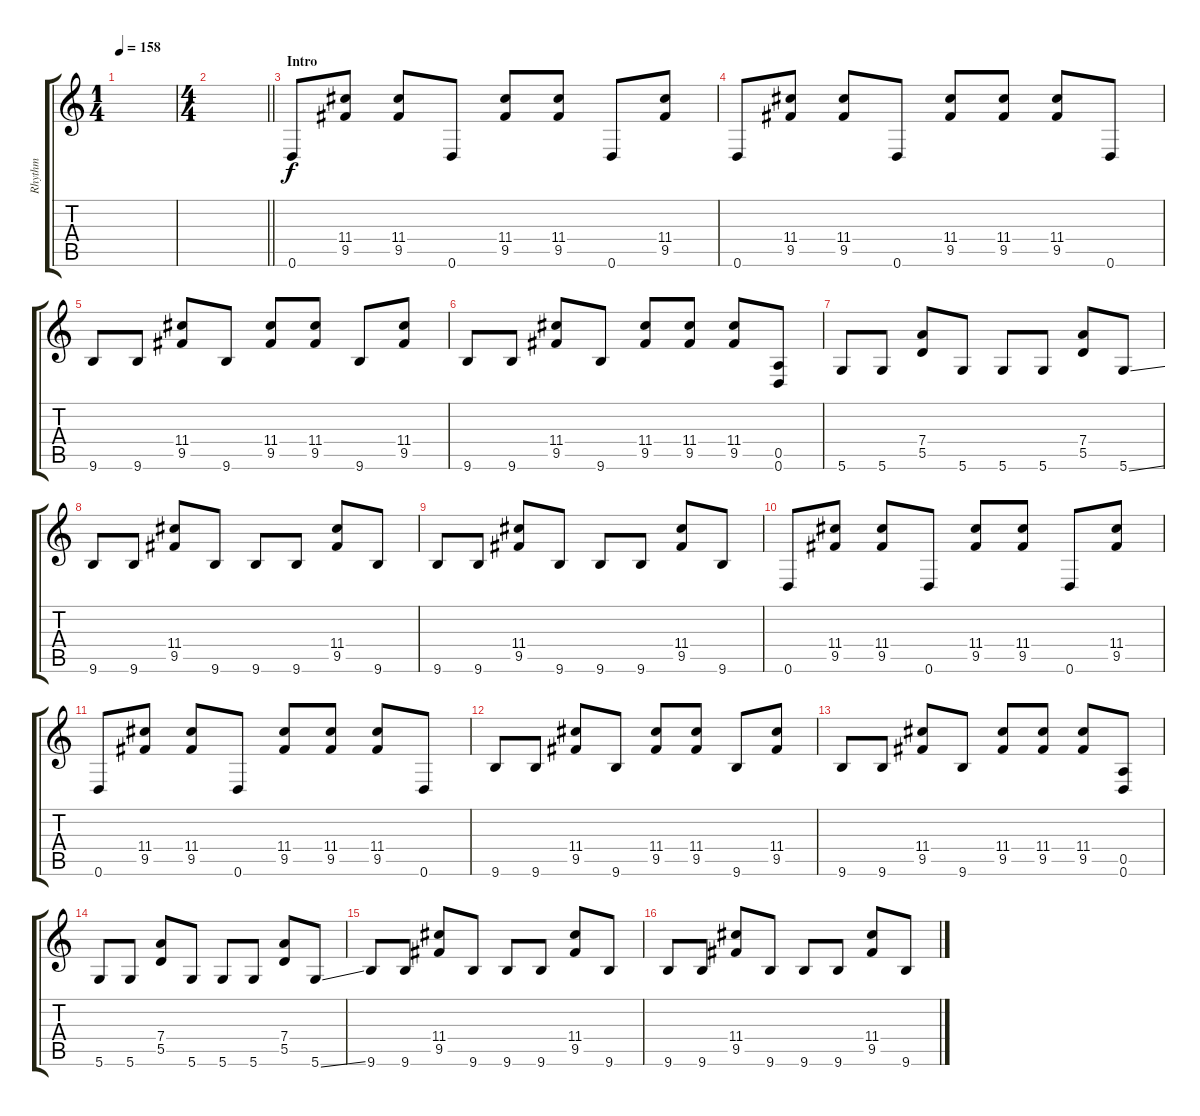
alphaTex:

\track ("Rhythm" "Rhythm") {instrument distortionguitar}
\staff {score tabs}
\tuning (E4 B3 G3 D3 A2 D2) {hide}
\ts (1 4)
\tempo 158
\clef g2
\ks c
|
\ts (4 4)
\barLineRight lightlight
|
\section ("" "Intro")
0.6.8{instrument electricguitarclean} (11.4 9.5).8 (11.4 9.5).8 0.6.8 (11.4 9.5).8 (11.4 9.5).8 0.6.8 (11.4 9.5).8 |
0.6.8 (11.4 9.5).8 (11.4 9.5).8 0.6.8 (11.4 9.5).8 (11.4 9.5).8 (11.4 9.5).8 0.6.8 |
9.6.8 9.6.8 (11.4 9.5).8 9.6.8 (11.4 9.5).8 (11.4 9.5).8 9.6.8 (11.4 9.5).8 |
9.6.8 9.6.8 (11.4 9.5).8 9.6.8 (11.4 9.5).8 (11.4 9.5).8 (11.4 9.5).8 (0.5 0.6).8 |
5.6.8 5.6.8 (7.4 5.5).8 5.6.8 5.6.8 5.6.8 (7.4 5.5).8 5.6{ss}.8 |
9.6.8 9.6.8 (11.4 9.5).8 9.6.8 9.6.8 9.6.8 (11.4 9.5).8 9.6.8 |
9.6.8 9.6.8 (11.4 9.5).8 9.6.8 9.6.8 9.6.8 (11.4 9.5).8 9.6.8 |
0.6.8 (11.4 9.5).8 (11.4 9.5).8 0.6.8 (11.4 9.5).8 (11.4 9.5).8 0.6.8 (11.4 9.5).8 |
0.6.8 (11.4 9.5).8 (11.4 9.5).8 0.6.8 (11.4 9.5).8 (11.4 9.5).8 (11.4 9.5).8 0.6.8 |
9.6.8 9.6.8 (11.4 9.5).8 9.6.8 (11.4 9.5).8 (11.4 9.5).8 9.6.8 (11.4 9.5).8 |
9.6.8 9.6.8 (11.4 9.5).8 9.6.8 (11.4 9.5).8 (11.4 9.5).8 (11.4 9.5).8 (0.5 0.6).8 |
5.6.8 5.6.8 (7.4 5.5).8 5.6.8 5.6.8 5.6.8 (7.4 5.5).8 5.6{ss}.8 |
9.6.8 9.6.8 (11.4 9.5).8 9.6.8 9.6.8 9.6.8 (11.4 9.5).8 9.6.8 |
9.6.8 9.6.8 (11.4 9.5).8 9.6.8 9.6.8 9.6.8 (11.4 9.5).8 9.6.8
